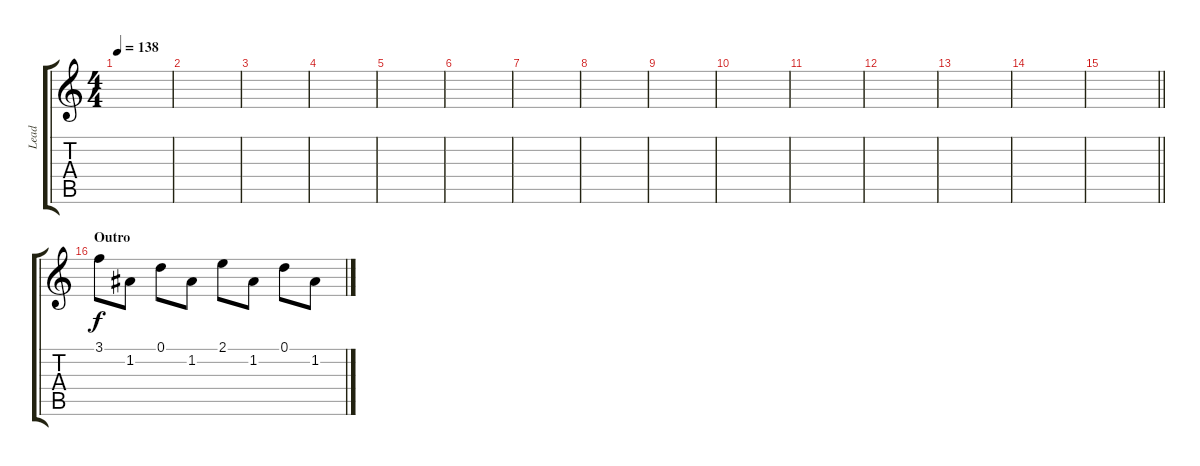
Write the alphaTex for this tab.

\track ("Lead" "Lead") {instrument distortionguitar}
\staff {score tabs}
\tuning (D4 A3 F3 C3 G2 D2) {hide}
\ts (4 4)
\tempo 138
\clef g2
\ks c
|
|
|
|
|
|
|
|
|
|
|
|
|
|
\barLineRight lightlight
|
\section ("" "Outro")
3.1.8 1.2.8 0.1.8 1.2.8 2.1.8 1.2.8 0.1.8 1.2.8
